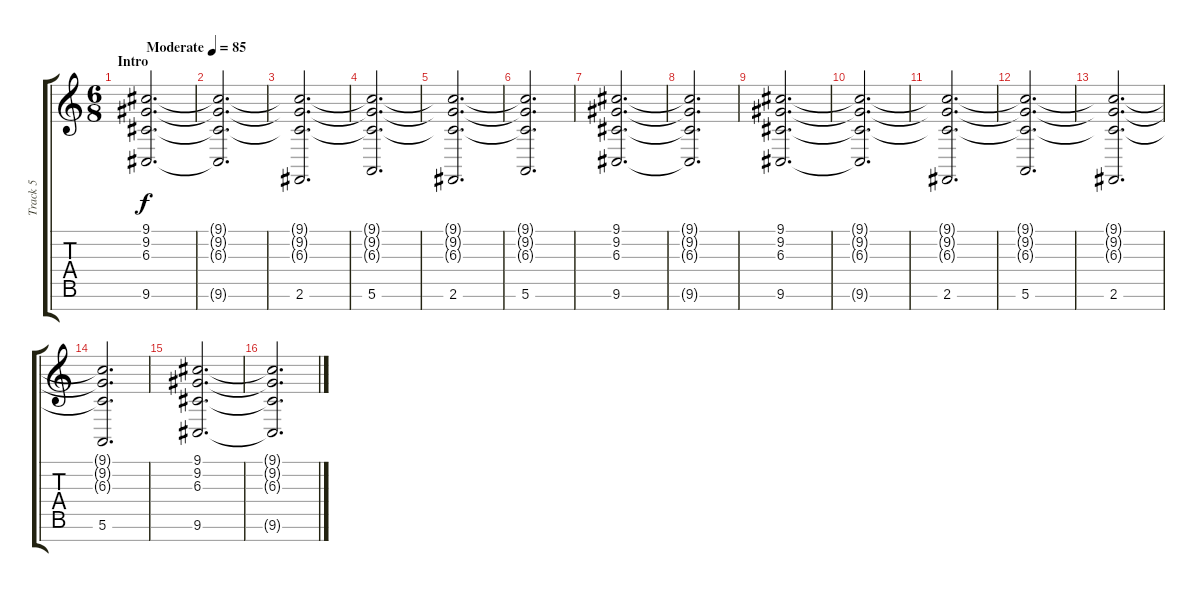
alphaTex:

\track ("Track 5" "Track 5") {instrument stringensemble1}
\staff {score tabs}
\tuning (E4 B3 G3 D3 A2 E2 B1) {hide}
\ts (6 8)
\section ("" "Intro")
\tempo (85 "Moderate")
\clef g2
\ks c
(9.1 9.2 6.3 9.6).2{d dy f instrument stringensemble1} |
(9.1{t} 9.2{t} 6.3{t} 9.6{t}).2{d} |
(9.1{t} 9.2{t} 6.3{t} 2.6).2{d} |
(9.1{t} 9.2{t} 6.3{t} 5.6).2{d} |
(9.1{t} 9.2{t} 6.3{t} 2.6).2{d} |
(9.1{t} 9.2{t} 6.3{t} 5.6).2{d} |
(9.1 9.2 6.3 9.6).2{d} |
(9.1{t} 9.2{t} 6.3{t} 9.6{t}).2{d} |
(9.1 9.2 6.3 9.6).2{d} |
(9.1{t} 9.2{t} 6.3{t} 9.6{t}).2{d} |
(9.1{t} 9.2{t} 6.3{t} 2.6).2{d} |
(9.1{t} 9.2{t} 6.3{t} 5.6).2{d} |
(9.1{t} 9.2{t} 6.3{t} 2.6).2{d} |
(9.1{t} 9.2{t} 6.3{t} 5.6).2{d} |
(9.1 9.2 6.3 9.6).2{d} |
(9.1{t} 9.2{t} 6.3{t} 9.6{t}).2{d}
